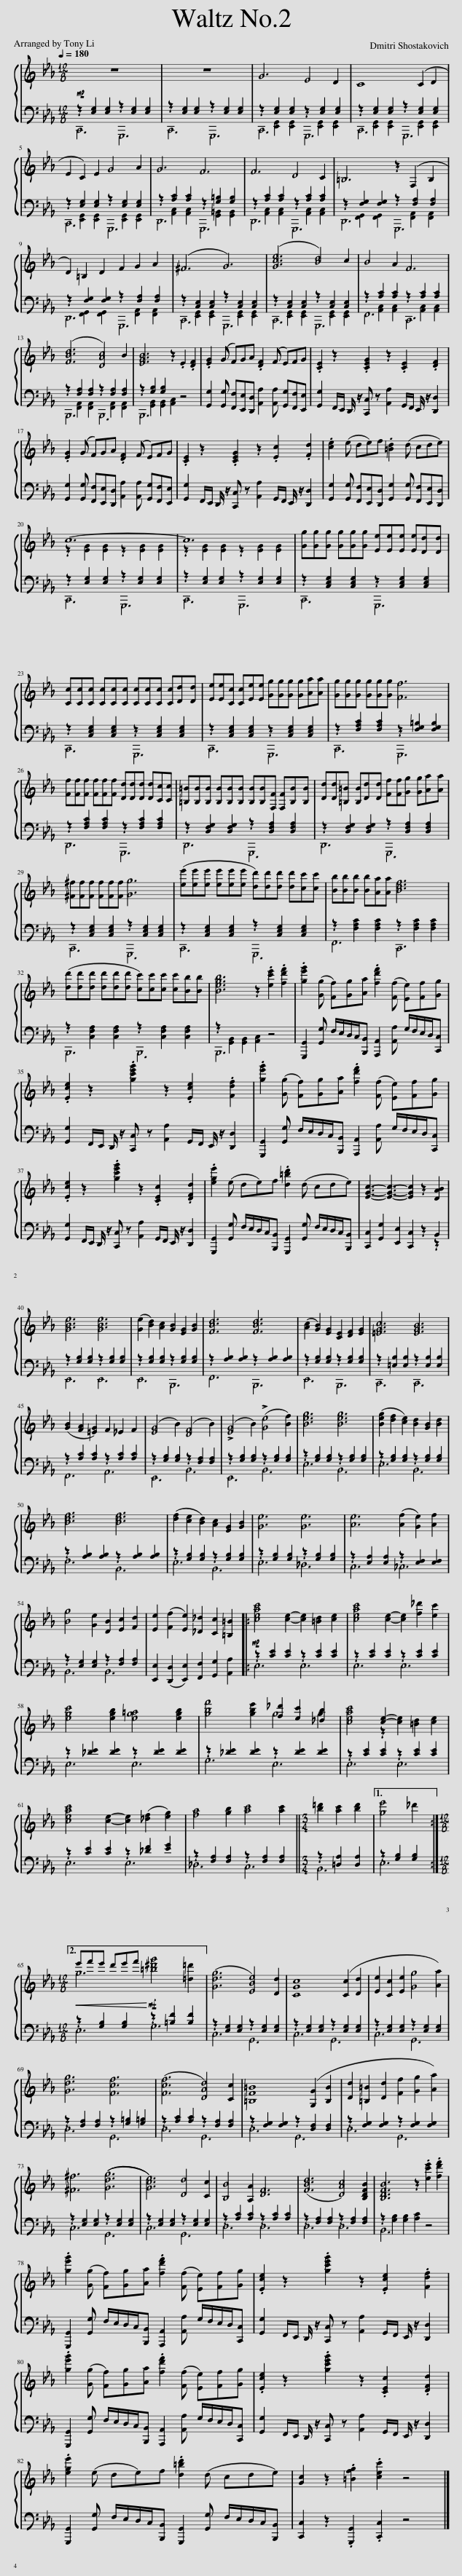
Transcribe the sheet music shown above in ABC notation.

X:1
%%score { 1 | ( 2 3 4 ) }
L:1/8
Q:1/4=180
M:12/8
I:linebreak $
K:Eb
V:1 treble
V:2 bass
V:3 bass
V:4 bass
V:1
!mp! z12 | z12 | G6 E4 D2 | C8 (C2 D2 |$ E2 C2) E2 G4 A2 | %5
 G6 F6 | F6 D4 C2 | =B,6 z2 (F,2 B,2 |$ D2) =B,2 D2 F2 G2 A2 | (^F6 G6) | %10
 ([Gce]6 [Bd]4) c2 | B4 A2 F6 |$ ([FBd]6 [DAc]4) B2 | [EGB]6 z2 .E2 .[DF]2 | .[EG]2 (G F)GA .[DF]2 (F E)FG | %15
 .[CE]2 z2 .[CEG]2 z2 .[CE]2 .[DF]2 |$ .[EG]2 (G F)GA .[DF]2 (F E)FG | .[CE]2 z2 .[CEG]2 z2 .[Ec]2 .[Fd]2 | .[ce]2 (e de)f .[=Bd]2 (d cde) |$ c12- | %20
 c12 | [Gg][Gg][Gg] [Gg][Gg][Gg] [Ee][Ee][Ee] [Ee][Dd][Dd] |$ [Cc][Cc][Cc] [Cc][Cc][Cc] [Cc][Cc][Cc] [Cc][Dd][Dd] | [Ee][Ee][Cc] [Cc][Ee][Ee] [Gg][Gg][Gg] [Gg][Aa][Aa] | [Gg][Gg][Gg] [Gg][Gg][Gg] [Ff]6 |$ %25
 [Ff][Ff][Ff] [Ff][Ff][Ff] [Dd][Dd][Dd] [Dd][Cc][Cc] | [=B,=B][B,B][B,B] [B,B][B,B][B,B] [B,B][B,B][F,F] [F,F][B,B][B,B] | [Dd][Dd][=B,=B] [B,B][Dd][Dd] [Ff][Ff][Gg] [Gg][Aa][Aa] |$ [^F^f][Ff][Ff] [Ff][Ff][Ff] [Gg]6 | ([ee'][ee'][ee'] [ee'][ee'][ee'] [dd'])[dd'][dd'] [dd'][cc'][cc'] | %30
 [Bb][Bb][Bb] [Bb][Aa][Aa] [Bdf]6 |$ ([dd'][dd'][dd'] [dd'][dd'][dd'] [cc'])[cc'][cc'] [cc'][Bb][Bb] | [Begb]6 z2 .[ec'e']2 .[fd'f']2 | .[ge'g']2 ([Gg] [Ff])[Gg][Aa] .[fd'f']2 ([Ff] [Ee])[Ff][Gg] |$ .[Ece]2 z2 .[gc'e'g']2 z2 .[Ece]2 .[Fdf]2 | %35
 .[ge'g']2 ([Gg] [Ff])[Gg][Aa] .[fd'f']2 ([Ff] [Ee])[Ff][Gg] |$ .[Ece]2 z2 .[gc'e'g']2 z2 .[CEc]2 .[DFd]2 | .[ege']2 (e de)f .[d=bd']2 (d cde) | [EGc]3- [EGc]3- [EGc]2 z2 [DAB]2 |$ [GBe]6 [GBe]6 | %40
 ([Ge]2 [Bd]2) [Ac]2 [GB]2 [EG]2 [GB]2 | [FBd]6 [FBd]6 | ([Ac]2 [GB]2) [EG]2 [CE]2 [DF]2 [EG]2 | [=EGc]6 [EGB]6 |$ ([GB]2 [FA]2 [=EG]2) F2 _E2 F2 | %45
 ([EG]4 B2) ([DF]4 B2) | (!>![EG]4 B2)[Q:1/4=145] (!>![Ge]4 [Bf]2) |[Q:1/4=180] [Beg]6 [Beg]6 | ([Beg]2 [df]2 [ce]2) [Bd]2 [GB]2 [Bd]2 |$ [Bdf]6 [Bdf]6 | %50
 ([df]2 [ce]2 [Bd]2) [Ac]2 [EG]2 [GB]2 | [Ge]6 [Ge]6 | [Ae]6 ([Af]2 [Ge]2) [Af]2 |$ [Bg]4 [Ge]2 [DB]2 [Ec]2 [Fd]2 | [Ee]2 ([Ff]2 [Ee]2) [_D_d]2 [Cc]2 [=B,=B]2 |: %55
!mp! [ceac']4 [ce]2- [ce]2 [=Bd]2 [ce]2 | [ceac']4 [ce]2- [ce]2 [f_d']2 [ec']2 |$ [egc']4 [egb]2 [eg=a]4 [egb]2 | [gbf']4 [gbe']2 [f_d']2 [ec']2 [_db]2 | [ceac']4 [ce]2- [ce]2 [=Bd]2 [ce]2 |$ %60
 [ceac']4 [ce]2- [ce]2 ([_df]2 [eg]2) | [fa]4 [gb]2 [ac']4 [ac']2 ||[M:3/4] [b=d']2 [ac']2 [bd']2 |1 [ge']4 _d'2 :|2$[M:12/8]!<(! e'f'e' d'e'f'!<)![Q:1/4=150]!mf! [=b^d'g']4 [=d=d']2 || %65
[Q:1/4=180] ([Gdg]6 [EBe]4) [Dd]2 | [CGc]8 ([Cc]2 [Dd]2 | [Ee]2 [Cc]2 [Ee]2 [Gg]4 [Aa]2) |$ [Gdg]6 [Fcf]6 | ([Fcf]6 [DAd]4) [Cc]2 | %70
 [=B,F=B]8 ([G,G]2 [B,B]2 | [Dd]2 [=B,=B]2 [Dd]2 [Ff]2 [Gg]2 [Aa]2) |$ [^F^f]6 (([Gdg]6 | [Gce]6)) [Dd]4 [Cc]2 | [B,B]4 [A,A]2 [DF]6 | %75
 ([FBd]6 [DAc]4) [B,DFB]2 | [B,DFB]6 z2 .[ec'e']2 .[fd'f']2 |$ .[ge'g']2 ([Gg] [Ff])[Gg][Aa] .[fd'f']2 ([Ff] [Ee])[Ff][Gg] | .[Ece]2 z2 .[gc'e'g']2 z2 .[Ece]2 .[Fdf]2 |$ .[ge'g']2 ([Gg] [Ff])[Gg][Aa] .[fd'f']2 ([Ff] [Ee])[Ff][Gg] | %80
 .[Ece]2 z2 .[gc'e'g']2 z2 .[CEc]2 .[DFd]2 |$ .[ege']2 (e de)f .[d=bd']2 (d cde) | [Gc]2 z2 .[=Bfg]2 .[cec']2 z4 |] %83
V:2
 z2 [E,G,]2 [E,G,]2 z2 [E,G,]2 [E,G,]2 | z2 [E,G,]2 [E,G,]2 z2 [E,G,]2 [E,G,]2 | z2 [E,,G,,]2 [E,,G,,]2 z2 [E,,G,,]2 [E,,G,,]2 | z2 [E,,G,,]2 [E,,G,,]2 z2 [E,,G,,]2 [E,,G,,]2 |$ z2 [E,,G,,]2 [E,,G,,]2 z2 [E,,G,,]2 [E,,G,,]2 | %5
 D,,6 G,,,6 | D,,6 G,,,6 | D,,6 z2 [F,,A,,]2 [F,,A,,]2 |$ D,,6 z2 [F,,A,,]2 [F,,A,,]2 | z2 [E,,G,,]2 [E,,G,,]2 z2 [E,,G,,]2 [E,,G,,]2 | %10
 z2 [E,,G,,]2 [E,,G,,]2 z2 [E,,G,,]2 [E,,G,,]2 | z2 [A,,C,]2 [A,,C,]2 z2 [A,,C,]2 [A,,C,]2 |$ z2 [F,,A,,]2 [F,,A,,]2 z2 [F,,A,,]2 [F,,A,,]2 | z2 [G,,B,,]2 [G,,B,,]2 [A,,C,]2 z4 | [G,,G,]2 [G,,G,] [F,,F,][E,,E,][D,,D,] [A,,A,]2 [A,,A,] [G,,G,][F,,F,][E,,E,] | %15
 [G,,G,]2 F,,/E,,/ D,,/ z/ [C,,C,] z [A,,A,]2 G,,/F,,/ E,,/ z/ [D,,D,]2 |$ [G,,G,]2 [G,,G,] [F,,F,][E,,E,][D,,D,] [A,,A,]2 [A,,A,] [G,,G,][F,,F,][E,,E,] | [G,,G,]2 F,,/E,,/ D,,/ z/ [C,,C,] z [A,,A,]2 G,,/F,,/ E,,/ z/ [D,,D,]2 | [G,,G,]2 [G,,G,] [F,,F,][E,,E,][D,,D,] [G,,G,]2 [G,,G,] [F,,F,][E,,E,][D,,D,] |$ z2 [E,G,]2 [E,G,]2 z2 [E,G,]2 [E,G,]2 | %20
 z2 [E,G,]2 [E,G,]2 z2 [E,G,]2 [E,G,]2 | z2 [C,E,G,]2 [C,E,G,]2 z2 [C,E,G,]2 [C,E,G,]2 |$ z2 [C,E,G,]2 [C,E,G,]2 z2 [C,E,G,]2 [C,E,G,]2 | z2 [C,E,G,]2 [C,E,G,]2 z2 [C,E,G,]2 [C,E,G,]2 | z2 [F,A,C]2 [F,A,C]2 z2 [F,G,=B,]2 [F,G,B,]2 |$ %25
 D,,6 G,,,6 | D,,6 z2 [D,F,A,]2 [D,F,A,]2 | D,,6 z2 [D,F,A,]2 [D,F,A,]2 |$ z2 [C,E,G,]2 [C,E,G,]2 z2 [C,E,G,]2 [C,E,G,]2 | z2 [C,E,G,]2 [C,E,G,]2 z2 [C,E,G,]2 [C,E,G,]2 | %30
 z2 [F,A,C]2 [F,A,C]2 z2 [F,A,C]2 [F,A,C]2 |$ z2 [C,F,A,]2 [C,F,A,]2 z2 [C,F,A,]2 [C,F,A,]2 | z2 [G,,B,,]2 [G,,B,,]2 [A,,C,]2 z4 | [G,,,G,,]2 [G,,G,] F,/E,/D,/C,/[B,,,B,,] [A,,,A,,]2 [A,,A,] G,/F,/E,/D,/[C,,C,] |$ [G,,G,]2 F,,/E,,/ D,,/ z/ [C,,C,] z [A,,A,]2 G,,/F,,/ E,,/ z/ [D,,D,]2 | %35
 [G,,,G,,]2 [G,,G,] F,/E,/D,/C,/[B,,,B,,] [A,,,A,,]2 [A,,A,] G,/F,/E,/D,/[C,,C,] |$ [G,,G,]2 F,,/E,,/ D,,/ z/ [C,,C,] z [A,,A,]2 G,,/F,,/ E,,/ z/ [D,,D,]2 | [G,,,G,,]2 [G,,G,] F,/E,/D,/C,/[B,,,B,,] [G,,,G,,]2 [G,,G,] F,/E,/D,/C,/[B,,,B,,] | [C,,C,]2 [G,,G,]2 [E,,E,]2 [C,,C,]2 z2 B,,2 |$ z2 [G,B,]2 [G,B,]2 z2 [G,B,]2 [G,B,]2 | %40
 z2 [G,B,]2 [G,B,]2 z2 [G,B,]2 [G,B,]2 | z2 [A,B,]2 [A,B,]2 z2 [A,B,]2 [A,B,]2 | z2 [G,B,]2 [G,B,]2 z2 [G,B,]2 [G,B,]2 | z2 [=E,B,]2 [E,B,]2 z2 [E,B,]2 [E,B,]2 |$ z2 [A,C]2 [A,C]2 z2 [A,C]2 [A,C]2 | %45
 z2 [G,B,]2 [G,B,]2 z2 [F,A,]2 [F,A,]2 | z2 [G,B,]2 [G,B,]2 z2 [G,B,]2 [G,B,]2 | z2 [G,B,]2 [G,B,]2 z2 [G,B,]2 [G,B,]2 | z2 [G,B,]2 [G,B,]2 z2 [G,B,]2 [G,B,]2 |$ z2 [A,B,]2 [A,B,]2 z2 [A,B,]2 [A,B,]2 | %50
 z2 [G,B,]2 [G,B,]2 z2 [G,B,]2 [G,B,]2 | z2 [G,B,]2 [G,B,]2 z2 [G,B,]2 [G,B,]2 | z2 [E,A,]2 [E,A,]2 z2 [E,F,]2 [E,F,]2 |$ z2 [E,G,]2 [E,G,]2 z2 [F,A,]2 [F,A,]2 | [E,,E,]2 ([D,,D,]2 [E,,E,]2) [F,,F,]2 [G,,G,]2 [A,,A,]2 |: %55
 z2 [CE]2 [CE]2 z2 [CE]2 [CE]2 | z2 [CE]2 [CE]2 z2 [CE]2 [CE]2 |$ z2 [_DE]2 [DE]2 z2 [DE]2 [DE]2 | z2 [_DE]2 [DE]2 z2 [DE]2 [DE]2 | z2 [CE]2 [CE]2 z2 [CE]2 [CE]2 |$ %60
 z2 [CE]2 [CE]2 z2 [_DF]2 [EG]2 | z2 [F,A,]2 [F,A,]2 z2 [F,A,]2 [F,A,]2 ||[M:3/4] z2 [=D,A,]2 [D,A,]2 |1 z2 [G,B,]2 [G,B,]2 :|2$[M:12/8] z2 [G,B,]2 [G,B,]2 z2 [=B,F]2 [B,F]2 || %65
 z2 [E,G,]2 [E,G,]2 z2 [E,G,]2 [E,G,]2 | z2 [E,G,]2 [E,G,]2 z2 [E,G,]2 [E,G,]2 | z2 [E,G,]2 [E,G,]2 z2 [E,G,]2 [E,G,]2 |$ z2 [F,A,]2 [F,A,]2 z2 [G,=B,]2 [G,=B,]2 | z2 [A,C]2 [A,C]2 z2 [F,A,]2 [F,A,]2 | %70
 z2 [F,G,]2 [F,G,]2 z2 [D,F,]2 [D,F,]2 | z2 [F,G,]2 [F,G,]2 z2 [F,G,]2 [F,G,]2 |$ z2 [E,G,]2 [E,G,]2 z2 [E,G,]2 [E,G,]2 | z2 [E,G,]2 [E,G,]2 z2 [E,G,]2 [E,G,]2 | z2 [A,C]2 [A,C]2 z2 [A,C]2 [A,C]2 | %75
 z2 [F,A,]2 [F,A,]2 z2 [F,A,]2 [F,A,]2 | z2 [G,B,]2 [G,B,]2 [A,C]2 z4 |$ [G,,,G,,]2 [G,,G,] F,/E,/D,/C,/[B,,,B,,] [A,,,A,,]2 [A,,A,] G,/F,/E,/D,/[C,,C,] | [G,,G,]2 F,,/E,,/ D,,/ z/ [C,,C,] z [A,,A,]2 G,,/F,,/ E,,/ z/ [D,,D,]2 |$ [G,,,G,,]2 [G,,G,] F,/E,/D,/C,/[B,,,B,,] [A,,,A,,]2 [A,,A,] G,/F,/E,/D,/[C,,C,] | %80
 [G,,G,]2 F,,/E,,/ D,,/ z/ [C,,C,] z [A,,A,]2 G,,/F,,/ E,,/ z/ [D,,D,]2 |$ [G,,,G,,]2 [G,,G,] F,/E,/D,/C,/[B,,,B,,] [G,,,G,,]2 [G,,G,] F,/E,/D,/C,/[B,,,B,,] | [C,,C,]2 z2 .[G,,,G,,]2 .[C,,C,]2 z4 |] %83
V:3
 C,,6 G,,,6 | C,,6 G,,,6 | C,,6 G,,,6 | C,,6 G,,,6 |$ C,,6 G,,,6 | %5
 z2 [A,,C,]2 [A,,C,]2 z2 [G,,=B,,]2 [G,,B,,]2 | z2 [A,,C,]2 [A,,C,]2 z2 [A,,C,]2 [A,,C,]2 | z2 [F,,G,,]2 [F,,G,,]2 G,,,6 |$ z2 [F,,G,,]2 [F,,G,,]2 G,,,6 | C,,6 G,,,6 | %10
 C,,6 G,,,6 | F,,6 C,,6 |$ B,,,6 B,,,6 | B,,,6 x6 | x12 | %15
 x12 |$ x12 | x12 | x12 |$ C,,6 G,,,6 | %20
 C,,6 G,,,6 | C,,6 G,,,6 |$ C,,6 G,,,6 | C,,6 G,,,6 | C,,6 G,,,6 |$ %25
 z2 [F,A,C]2 [F,A,C]2 z2 [F,A,C]2 [F,A,C]2 | z2 [D,F,G,]2 [D,F,G,]2 G,,,6 | z2 [D,F,G,]2 [D,F,G,]2 G,,,6 |$ C,,6 G,,,6 | C,,6 G,,,6 | %30
 F,,6 C,,6 |$ B,,,6 B,,,6 | B,,,6 x6 | x12 |$ x12 | %35
 x12 |$ x12 | x12 | x10 z2 |$ E,,6 E,,6 | %40
 E,,6 B,,,6 | F,,6 B,,,6 | E,,6 B,,,6 | C,,6 C,,6 |$ F,,6 A,,6 | %45
 E,,6 B,,6 | E,,6 B,,6 | E,6 B,,6 | E,6 B,,6 |$ F,6 B,,6 | %50
 E,6 B,,6 | E,6 _D,6 | C,6 _C,6 |$ B,,6 B,,6 | x12 |: %55
 E,6 E,6 | E,6 E,6 |$ E,6 E,6 | G,6 E,6 | E,6 E,6 |$ %60
 E,6 E,6 | _D,6 C,6 ||[M:3/4] B,,6 |1 E,6 :|2$[M:12/8] E,6 G,6 || %65
 C,6 G,,6 | C,6 G,,6 | C,6 G,,6 |$ D,6 G,,6 | D,6 G,,6 | %70
 D,6 G,,6 | D,6 G,,6 |$ C,6 G,,6 | C,6 G,,6 | D,6 D,6 | %75
 D,6 D,6 | B,,6 x6 |$ x12 | x12 |$ x12 | %80
 x12 |$ x12 | x12 |] %83
V:4
 x12 | x12 | x2 [E,G,]2 [E,G,]2 x2 [E,G,]2 [E,G,]2 | x2 [E,G,]2 [E,G,]2 x2 [E,G,]2 [E,G,]2 |$ x2 [E,G,]2 [E,G,]2 x2 [E,G,]2 [E,G,]2 | %5
 x2 [A,C]2 [A,C]2 x2 [G,=B,]2 [G,B,]2 | x2 [A,C]2 [A,C]2 x2 [A,C]2 [A,C]2 | x2 [F,G,]2 [F,G,]2 x2 [F,A,]2 [F,A,]2 |$ x2 [F,G,]2 [F,G,]2 x2 [F,A,]2 [F,A,]2 | x2 [C,E,]2 [C,E,]2 x2 [C,E,]2 [C,E,]2 | %10
 x2 [C,E,]2 [C,E,]2 x2 [C,E,]2 [C,E,]2 | x2 [A,C]2 [A,C]2 x2 [A,C]2 [A,C]2 |$ x2 [F,A,]2 [F,A,]2 x2 [F,A,]2 [F,A,]2 | x2 [G,B,]2 [G,B,]2 x6 | x12 | %15
 x12 |$ x12 | x12 | x12 |$[I:staff -1] z2 [EG]2 [EG]2 z2 [EG]2 [EG]2 | %20
 z2 [EG]2 [EG]2 z2 [EG]2 [EG]2 | x12 |$ x12 | x12 | x12 |$ %25
 x12 | x12 | x12 |$ x12 | x12 | %30
 x12 |$ x12 | x12 | x12 |$ x12 | %35
 x12 |$ x12 | x12 | x12 |$ x12 | %40
 x12 | x12 | x12 | x12 |$ x12 | %45
 x12 | x12 | x12 | x12 |$ x12 | %50
 x12 | x12 | x12 |$ x12 | x12 |: %55
 x12 | x12 |$ x12 | x6 g4 g2 | x4 z2 x6 |$ %60
 x12 | x12 ||[M:3/4] x6 |1 x6 :|2$[M:12/8] g6 x6 || %65
 x12 | x12 | x12 |$ x12 | x12 | %70
 x12 | x12 |$ x12 | x12 | x12 | %75
 x12 | x12 |$ x12 | x12 |$ x12 | %80
 x12 |$ x12 | x12 |] %83
